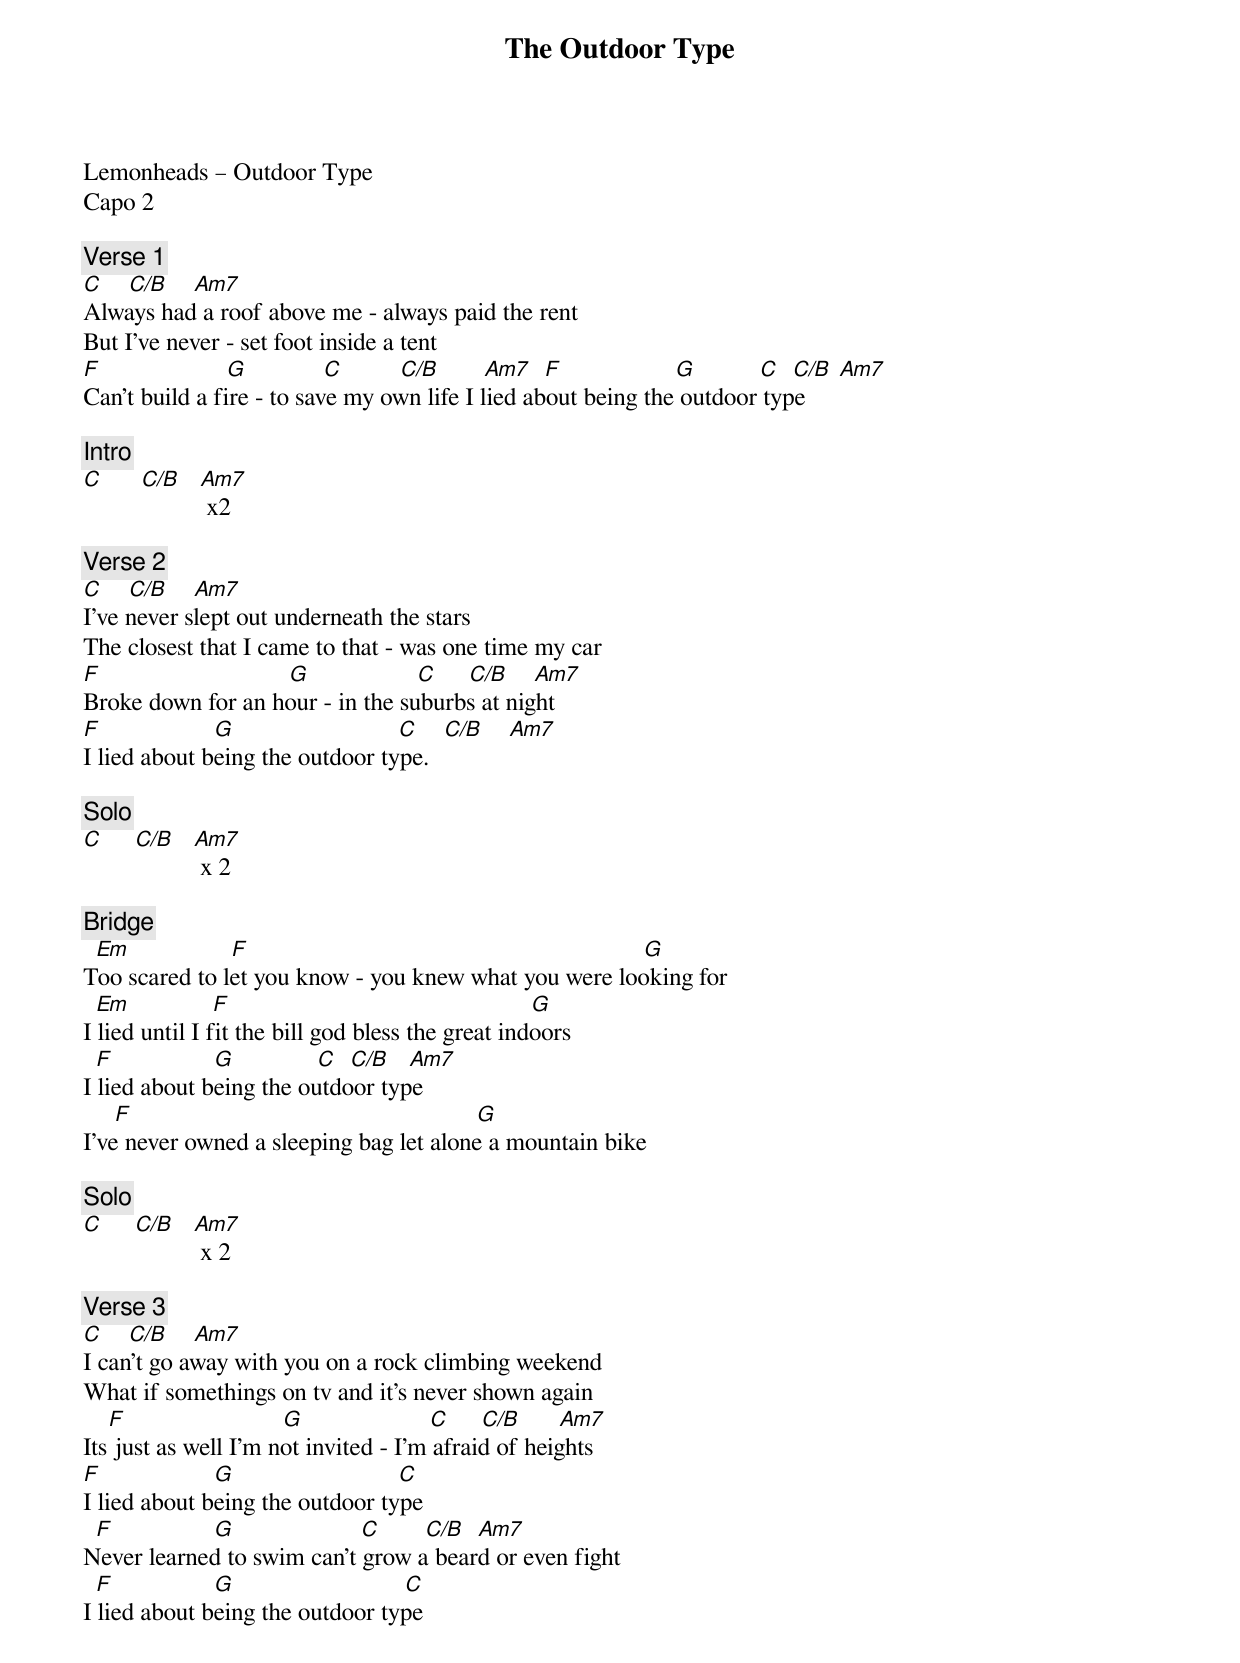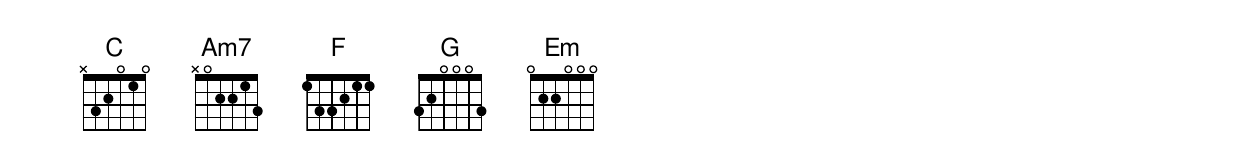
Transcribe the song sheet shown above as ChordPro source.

{title: The Outdoor Type}
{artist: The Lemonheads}
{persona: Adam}
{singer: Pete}
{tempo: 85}
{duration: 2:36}
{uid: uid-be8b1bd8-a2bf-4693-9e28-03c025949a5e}
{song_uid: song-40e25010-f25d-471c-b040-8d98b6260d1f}



Lemonheads – Outdoor Type
Capo 2

{comment: Verse 1}
[C]  		[C/B]  		[Am7]
Always had a roof above me - always paid the rent
But I've never - set foot inside a tent
[F]                   	[G]            [C]         [C/B]       [Am7] 	[F]                		[G]          [C]  [C/B] [Am7]
Can't build a fire - to save my own life	I lied about being the outdoor type

{comment: Intro}
[C]      [C/B]	  [Am7]	x2

{comment: Verse 2}
[C]  		[C/B]  		[Am7]
I've never slept out underneath the stars
The closest that I came to that - was one time my car
[F]                            		[G]                 [C]     [C/B]    [Am7]
Broke down for an hour - in the suburbs at night
[F]                		[G]                          [C]    [C/B]    [Am7]
I lied about being the outdoor type.

{comment: Solo}
[C]     [C/B]	  [Am7]	x 2

{comment: Bridge}
  [Em]               	[F]                                                             		[G]
Too scared to let you know - you knew what you were looking for
  [Em]           		[F]                                               	[G]
I lied until I fit the bill god bless the great indoors
  [F]              		[G]             [C]  [C/B]   [Am7]
I lied about being the outdoor type
     [F]                                               			   		[G]
I've never owned a sleeping bag let alone a mountain bike

{comment: Solo}
[C]     [C/B]	  [Am7]	x 2

{comment: Verse 3}
[C]  		[C/B]  		[Am7]
I can't go away with you on a rock climbing weekend
What if somethings on tv and it’s never shown again
    [F]                       		[G]                    [C]     [C/B]      [Am7]
Its just as well I'm not invited - I'm afraid of heights
[F]                		[G]                          [C]
I lied about being the outdoor type
  [F]              		[G]                 			[C]       [C/B]  [Am7]
Never learned to swim can't grow a beard or even fight
  [F]              		[G]                          	[C]
I lied about being the outdoor type
